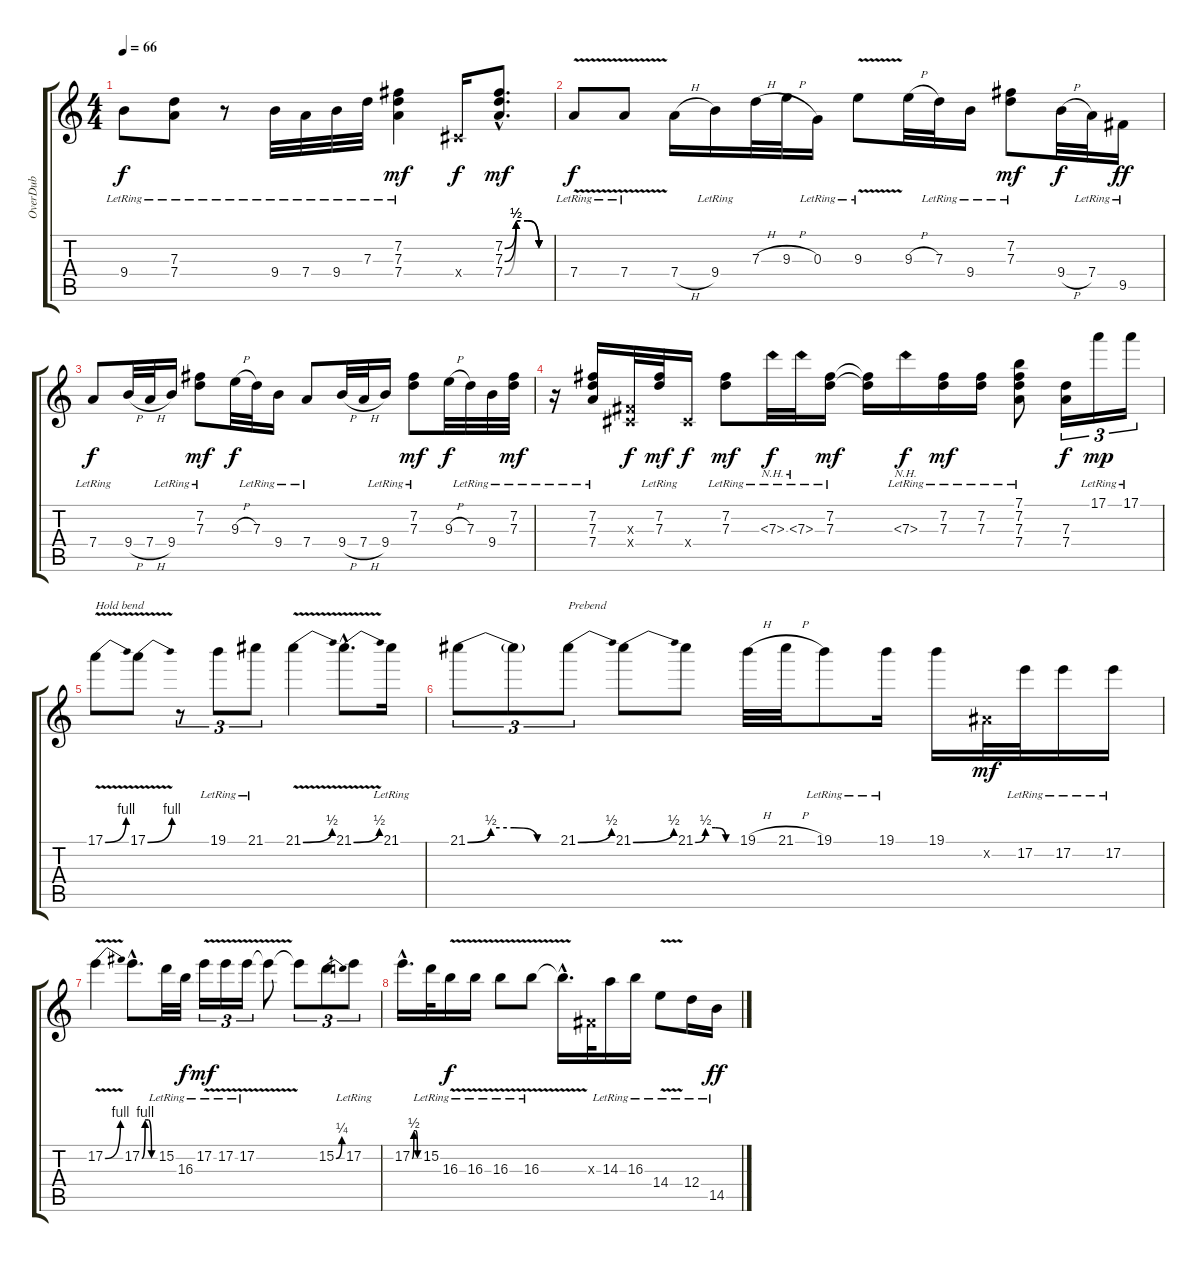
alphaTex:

\track ("OverDub" "OverDub") {instrument fretlessbass}
\staff {score tabs}
\tuning (E4 B3 G3 D3 A2 E2) {hide}
\ts (4 4)
\tempo 66
\clef g2
\ks c
9.4{lr}.8{dy f balance 0} (7.3{lr} 7.4{lr}).8 r.8 9.4{lr}.32 7.4{lr}.32 9.4{lr}.32 7.3{lr}.32 (7.2{lr} 7.3{lr} 7.4{lr}).4{dy mf} -1.4{x}.16{dy f} (7.2{be (custom 0 0 15 2 30 2 45 0 60 0) hac} 7.3{be (custom 0 0 15 2 30 2 45 0 60 0) hac} 7.4{be (custom 0 0 15 2 30 2 45 0 60 0) hac}).8{d dy mf} |
7.4{v lr}.8{dy f balance 8} 7.4{v lr}.8 7.4{h}.16 9.4{lr}.16 7.3{h}.32 9.3{h}.32 0.3{lr}.16 9.3{v lr}.8{balance 0} 9.3{h}.32 7.3{lr}.32 9.4{lr}.16 (7.2{lr} 7.3{lr}).8{dy mf} 9.4{h}.32{dy f} 7.4{lr}.32 9.5{lr}.16{dy ff} |
7.4{lr}.8{dy f balance 16} 9.4{h}.32 7.4{h}.32 9.4{lr}.16 (7.2{lr} 7.3{lr}).8{dy mf} 9.3{h}.32{dy f} 7.3{lr}.32 9.4{lr}.16 7.4{lr}.8{balance 0} 9.4{h}.32 7.4{h}.32 9.4{lr}.16 (7.2{lr} 7.3{lr}).8{dy mf} 9.3{h}.32{dy f} 7.3{lr}.32 9.4{lr}.32 (7.2{lr} 7.3{lr}).32{dy mf} |
r.16{balance 16} (7.2{lr} 7.3{lr} 7.4{lr}).16 (-1.3{x} -1.4{x}).32{dy f} (7.2{lr} 7.3{lr}).32{dy mf} -1.4{x}.16{dy f} (7.2{lr} 7.3{lr}).8{dy mf balance 0} 7.3{nh lr}.32{dy f} 7.3{nh lr}.32 (7.2{lr} 7.3{lr}).16{dy mf} (7.2{t} 7.3{t}).16{balance 16} 7.3{nh lr}.16{dy f} (7.2{lr} 7.3{lr}).16{dy mf} (7.2{lr} 7.3{lr}).16 (7.1{lr} 7.2{lr} 7.3{lr} 7.4{lr}).8{balance 0} (7.3 7.4).16{tu (3 2) dy f} 17.1{lr}.16{tu (3 2) dy mp} 17.1{lr}.16{tu (3 2)} |
17.1{be (bend 0 0 60 4) v}.8{txt "Hold bend" balance 16} 17.1{be (bend 0 0 60 4) v}.8 r.8{tu (3 2)} 19.1{lr}.8{tu (3 2)} 21.1{lr}.8{tu (3 2)} 21.1{be (bend 0 0 60 2) v}.4 21.1{be (bend 0 0 60 2) v hac}.8{d} 21.1{lr}.16 |
21.1{be (custom 0 0 15 2 30 2 45 0 60 0)}.8{tu (3 2) balance 8} 21.1{t}.8{tu (3 2)} 21.1{be (bend 0 0 60 2)}.8{tu (3 2) txt "Prebend"} 21.1{be (bend 0 0 60 2)}.8 21.1{be (custom 0 0 15 2 30 2 45 0 60 0)}.8 19.1{h}.32 21.1{h}.32 19.1{lr}.8 19.1{lr}.16 19.1.16 -1.2{x}.32{dy mf} 17.2{lr}.32 17.2{lr}.16 17.2{lr}.16 |
17.2{be (bend 0 0 60 4) v}.4{balance 0} 17.2{be (custom 0 0 15 4 30 4 45 0 60 0) hac}.8{d} 15.2{lr}.32 16.3{lr}.32{dy f} 17.2{v lr}.16{tu (3 2) dy mf} 17.2{v lr}.16{tu (3 2)} 17.2{v lr}.16{tu (3 2)} 17.2{t}.8 17.2{t}.8{tu (3 2)} 15.2{be (bend 0 0 60 1)}.8{tu (3 2)} 17.2{lr}.8{tu (3 2)} |
17.2{be (custom 0 0 15 2 30 2 45 0 60 0) hac}.16{d balance 8} 15.2{lr}.32 16.3{v lr}.16{dy f} 16.3{v lr}.16 16.3{v lr}.8 16.3{v lr}.8 16.3{hac t}.16{d} -1.3{x}.32 14.3{lr}.16 16.3{lr}.16 14.4{v lr}.8 12.4{lr}.16 14.5{lr}.16{dy ff}
